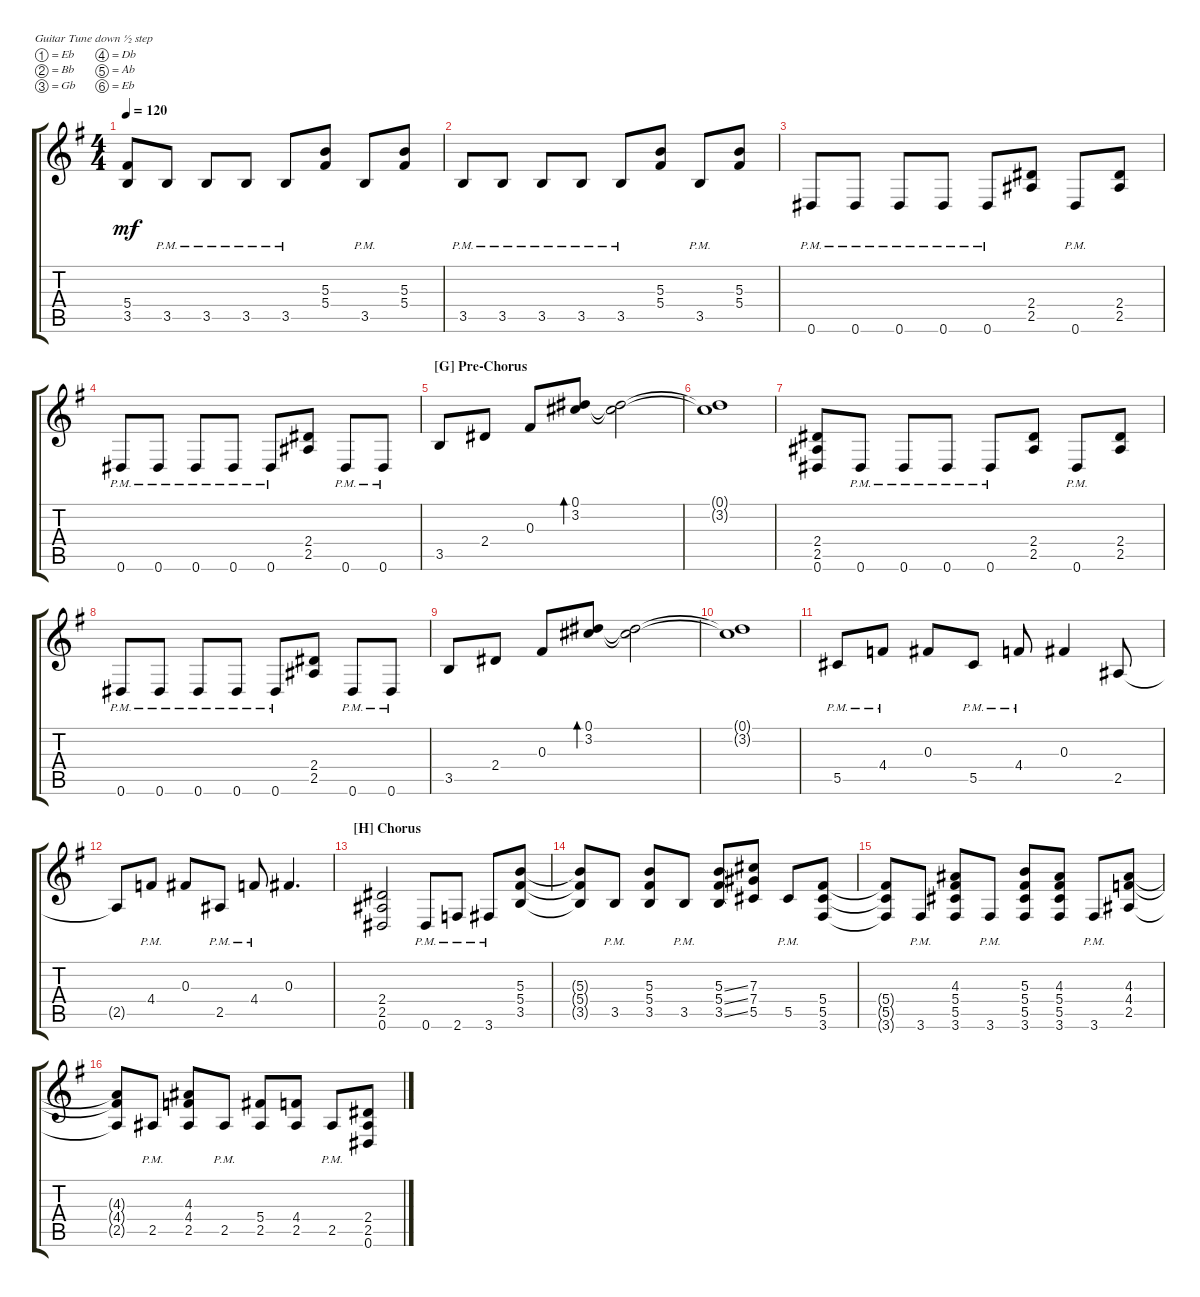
\defaultSystemsLayout 4
\bracketExtendMode groupsimilarinstruments
\singleTrackTrackNamePolicy hidden
\multiTrackTrackNamePolicy hidden
\firstSystemTrackNameOrientation horizontal
\otherSystemsTrackNameOrientation horizontal
\track ("Sergey Popov" "E-Gt") {instrument distortionguitar}
\staff {score tabs}
\tuning (Eb4 Bb3 Gb3 Db3 Ab2 Eb2)
\ts (4 4)
\tempo 120
\clef g2
\scale
1.03909
\ks g
(5.4 3.5).8{dy mf} 3.5{pm}.8 3.5{pm}.8 3.5{pm}.8 3.5{pm}.8 (5.4 5.3).8 3.5{pm}.8 (5.4 5.3).8 |
\scale
0.960908 3.5{pm}.8 3.5{pm}.8 3.5{pm}.8 3.5{pm}.8 3.5{pm}.8 (5.4 5.3).8 3.5{pm}.8 (5.4 5.3).8 |
\scale
1.03909 0.6{pm}.8 0.6{pm}.8 0.6{pm}.8 0.6{pm}.8 0.6{pm}.8 (2.5 2.4).8 0.6{pm}.8 (2.5 2.4).8 |
\scale
0.960908 0.6{pm}.8 0.6{pm}.8 0.6{pm}.8 0.6{pm}.8 0.6{pm}.8 (2.5 2.4).8 0.6{pm}.8 0.6{pm}.8 |
\section ("G" "Pre-Chorus")
\scale
1.03909 3.5.8 2.4.8 0.3.8 (3.2 0.1).8{bd 231} (0.1{t} 3.2{t}).2 |
\scale
0.960908 (0.1{t} 3.2{t}).1 |
\scale
1.03909 (0.6 2.5 2.4).8 0.6{pm}.8 0.6{pm}.8 0.6{pm}.8 0.6{pm}.8 (2.5 2.4).8 0.6{pm}.8 (2.5 2.4).8 |
\scale
0.960908 0.6{pm}.8 0.6{pm}.8 0.6{pm}.8 0.6{pm}.8 0.6{pm}.8 (2.5 2.4).8 0.6{pm}.8 0.6{pm}.8 |
\scale
1.03909 3.5.8 2.4.8 0.3.8 (3.2 0.1).8{bd 231} (0.1{t} 3.2{t}).2 |
\scale
0.960908 (0.1{t} 3.2{t}).1 |
\scale
1.03909 5.5{pm}.8 4.4{pm}.8 0.3.8 5.5{pm}.8 4.4{pm}.8 0.3.4 2.5.8 |
\scale
0.960908 2.5{t}.8 4.4{pm}.8 0.3.8 2.5{pm}.8 4.4{pm}.8 0.3.4{d} |
\section ("H" "Chorus")
\scale
1.03909 (0.6 2.5 2.4).2 0.6{pm}.8 2.6{pm}.8 3.6{pm}.8 (3.5 5.4 5.3).8 |
\scale
0.960908 (5.3{t} 5.4{t} 3.5{t}).8 3.5{pm}.8 (3.5 5.4 5.3).8 3.5{pm}.8 (3.5{ss} 5.4{ss} 5.3{ss}).8 (5.5 7.4 7.3).8 5.5{pm}.8 (3.6 5.5 5.4).8 |
\scale
1.03909 (3.6{t} 5.5{t} 5.4{t}).8 3.6{pm}.8 (3.6 5.5 5.4 4.3).8 3.6{pm}.8 (5.3 5.4 5.5 3.6).8 (4.3 5.4 5.5 3.6).8 3.6{pm}.8 (2.5 4.4 4.3).8 |
\scale
0.960908 (4.3{t} 4.4{t} 2.5{t}).8 2.5{pm}.8 (2.5 4.4 4.3).8 2.5{pm}.8 (5.4 2.5).8 (4.4 2.5).8 2.5{pm}.8 (0.6 2.5 2.4).8
